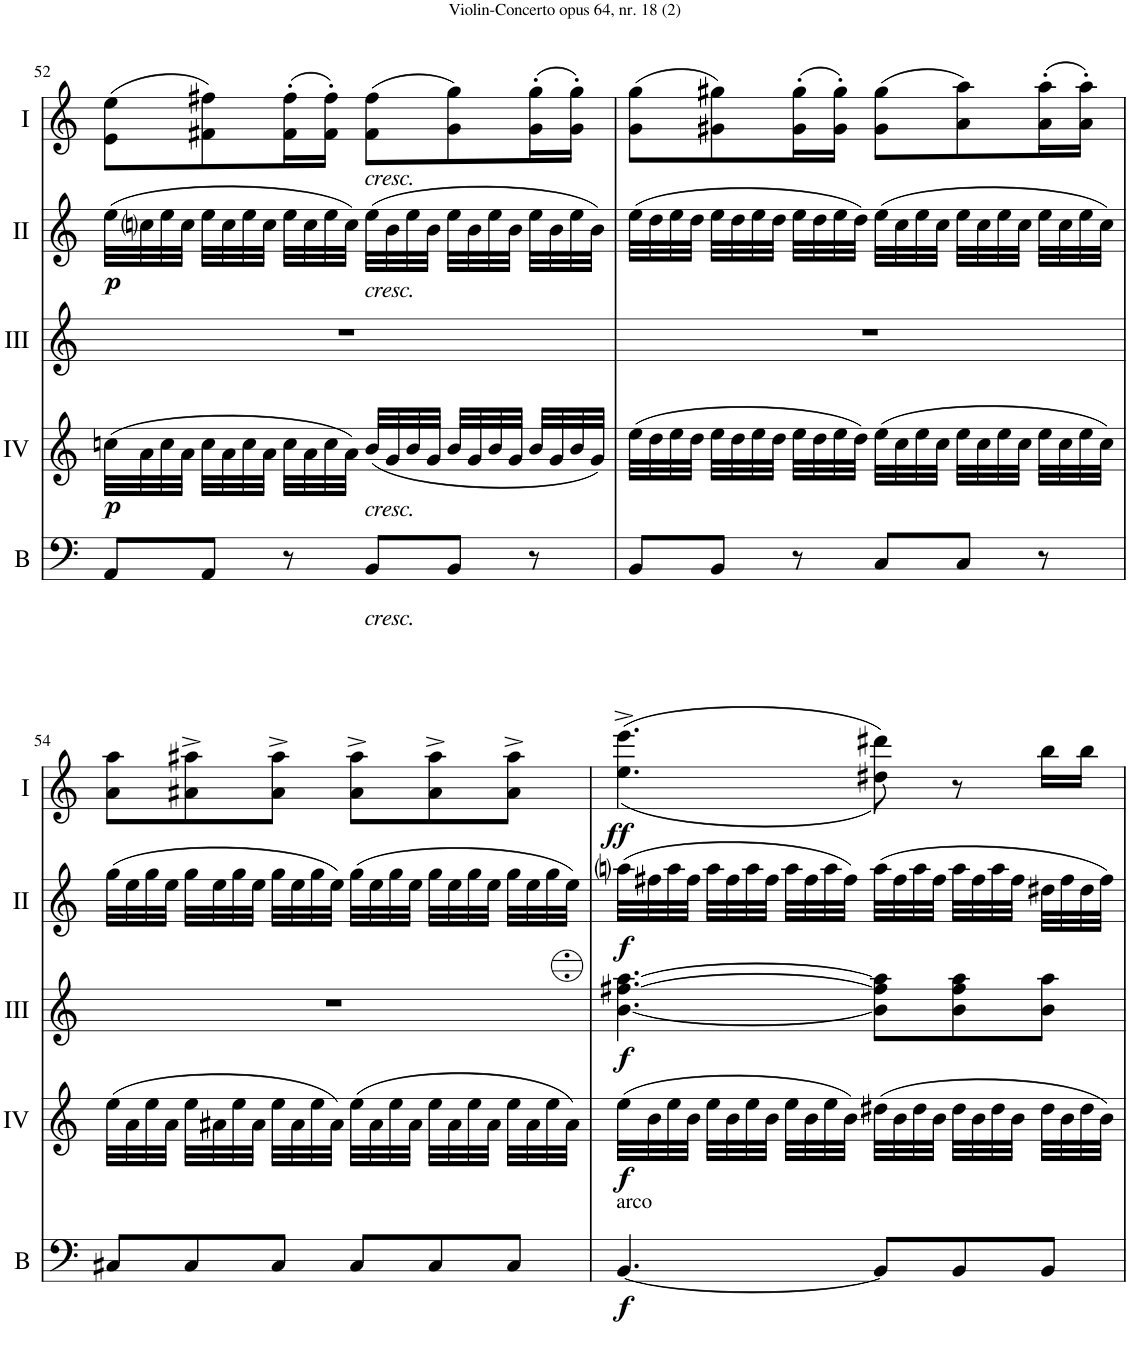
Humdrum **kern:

**kern	**dynam	**kern	**dynam	**kern	**dynam	**kern	**dynam	**kern	**dynam
*part5	*part5	*part4	*part4	*part3	*part3	*part2	*part2	*part1	*part1
*staff5	*staff5	*staff4	*staff4	*staff3	*staff3	*staff2	*staff2	*staff1	*staff1
*I"Bass	*	*I"Acc. 4	*	*I"Acc. 3	*	*I"Acc. 2	*	*I"Acc. 1	*
*I'B	*	*	*	*	*	*	*	*	*
!!LO:PB:g=z
*clefF4	*	*clefG2	*	*clefG2	*	*clefG2	*	*clefG2	*
*Trd7c12	*	*Trd7c12	*	*	*	*	*	*	*
*k[]	*	*k[]	*	*k[]	*	*k[]	*	*k[]	*
*M6/8	*	*M6/8	*	*M6/8	*	*M6/8	*	*M6/8	*
=52	=52	=52	=52	=52	=52	=52	=52	=52	=52
!	!	!	!LO:DY:b	!	!	!	!LO:DY:b	!	!
8AA/L	.	(32cccn\LLL	p	2.r	.	(32ee\LLL	p	(8e\ 8ee\L	.
.	.	32aa\	.	.	.	32ccni\	.	.	.
.	.	32ccc\	.	.	.	32ee\	.	.	.
.	.	32aa\JJJ	.	.	.	32cc\JJJ	.	.	.
8AA/J	.	32ccc\LLL	.	.	.	32ee\LLL	.	8f#X\ 8ff#X\)	.
.	.	32aa\	.	.	.	32cc\	.	.	.
.	.	32ccc\	.	.	.	32ee\	.	.	.
.	.	32aa\JJJ	.	.	.	32cc\JJJ	.	.	.
8r	.	32ccc\LLL	.	.	.	32ee\LLL	.	(16f#\' 16ff#\'L	.
.	.	32aa\	.	.	.	32cc\	.	.	.
.	.	32ccc\	.	.	.	32ee\	.	16f#\' 16ff#\'JJ)	.
.	.	32aa\JJJ)	.	.	.	32cc\JJJ)	.	.	.
!	!	!	!	!	!	!	!	!LO:TX:b:i:t=cresc.	!
!	!	!	!	!	!	!LO:TX:b:i:t=cresc.	!	!	!
!	!	!LO:TX:b:i:t=cresc.	!	!	!	!	!	!	!
!LO:TX:b:i:t=cresc.	!	!	!	!	!	!	!	!	!
8BB/L	.	(32bb/LLL	.	.	.	(32ee\LLL	.	(8f#\ 8ff#\L	.
.	.	32gg/	.	.	.	32b\	.	.	.
.	.	32bb/	.	.	.	32ee\	.	.	.
.	.	32gg/JJJ	.	.	.	32b\JJJ	.	.	.
8BB/J	.	32bb/LLL	.	.	.	32ee\LLL	.	8g\ 8gg\)	.
.	.	32gg/	.	.	.	32b\	.	.	.
.	.	32bb/	.	.	.	32ee\	.	.	.
.	.	32gg/JJJ	.	.	.	32b\JJJ	.	.	.
8r	.	32bb/LLL	.	.	.	32ee\LLL	.	(16g\' 16gg\'L	.
.	.	32gg/	.	.	.	32b\	.	.	.
.	.	32bb/	.	.	.	32ee\	.	16g\' 16gg\'JJ)	.
.	.	32gg/JJJ)	.	.	.	32b\JJJ)	.	.	.
=53	=53	=53	=53	=53	=53	=53	=53	=53	=53
8BB/L	.	(32eee\LLL	.	2.r	.	(32ee\LLL	.	(8g\ 8gg\L	.
.	.	32ddd\	.	.	.	32dd\	.	.	.
.	.	32eee\	.	.	.	32ee\	.	.	.
.	.	32ddd\JJJ	.	.	.	32dd\JJJ	.	.	.
8BB/J	.	32eee\LLL	.	.	.	32ee\LLL	.	8g#X\ 8gg#X\)	.
.	.	32ddd\	.	.	.	32dd\	.	.	.
.	.	32eee\	.	.	.	32ee\	.	.	.
.	.	32ddd\JJJ	.	.	.	32dd\JJJ	.	.	.
8r	.	32eee\LLL	.	.	.	32ee\LLL	.	(16g#\' 16gg#\'L	.
.	.	32ddd\	.	.	.	32dd\	.	.	.
.	.	32eee\	.	.	.	32ee\	.	16g#\' 16gg#\'JJ)	.
.	.	32ddd\JJJ)	.	.	.	32dd\JJJ)	.	.	.
8C/L	.	(32eee\LLL	.	.	.	(32ee\LLL	.	(8g#\ 8gg#\L	.
.	.	32ccc\	.	.	.	32cc\	.	.	.
.	.	32eee\	.	.	.	32ee\	.	.	.
.	.	32ccc\JJJ	.	.	.	32cc\JJJ	.	.	.
8C/J	.	32eee\LLL	.	.	.	32ee\LLL	.	8a\ 8aa\)	.
.	.	32ccc\	.	.	.	32cc\	.	.	.
.	.	32eee\	.	.	.	32ee\	.	.	.
.	.	32ccc\JJJ	.	.	.	32cc\JJJ	.	.	.
8r	.	32eee\LLL	.	.	.	32ee\LLL	.	(16a\' 16aa\'L	.
.	.	32ccc\	.	.	.	32cc\	.	.	.
.	.	32eee\	.	.	.	32ee\	.	16a\' 16aa\'JJ)	.
.	.	32ccc\JJJ)	.	.	.	32cc\JJJ)	.	.	.
!!LO:LB:g=z
=54	=54	=54	=54	=54	=54	=54	=54	=54	=54
8C#X/L	.	(32eee\LLL	.	2.r	.	(32gg\LLL	.	8a\ 8aa\L	.
.	.	32aa\	.	.	.	32ee\	.	.	.
.	.	32eee\	.	.	.	32gg\	.	.	.
.	.	32aa\JJJ	.	.	.	32ee\JJJ	.	.	.
8C#/	.	32eee\LLL	.	.	.	32gg\LLL	.	8a#X\^ 8aa#X\^	.
.	.	32aa#X\	.	.	.	32ee\	.	.	.
.	.	32eee\	.	.	.	32gg\	.	.	.
.	.	32aa#\JJJ	.	.	.	32ee\JJJ	.	.	.
8C#/J	.	32eee\LLL	.	.	.	32gg\LLL	.	8a#\^ 8aa#\^J	.
.	.	32aa#\	.	.	.	32ee\	.	.	.
.	.	32eee\	.	.	.	32gg\	.	.	.
.	.	32aa#\JJJ)	.	.	.	32ee\JJJ)	.	.	.
8C#/L	.	(32eee\LLL	.	.	.	(32gg\LLL	.	8a#\^ 8aa#\^L	.
.	.	32aa#\	.	.	.	32ee\	.	.	.
.	.	32eee\	.	.	.	32gg\	.	.	.
.	.	32aa#\JJJ	.	.	.	32ee\JJJ	.	.	.
8C#/	.	32eee\LLL	.	.	.	32gg\LLL	.	8a#\^ 8aa#\^	.
.	.	32aa#\	.	.	.	32ee\	.	.	.
.	.	32eee\	.	.	.	32gg\	.	.	.
.	.	32aa#\JJJ	.	.	.	32ee\JJJ	.	.	.
8C#/J	.	32eee\LLL	.	.	.	32gg\LLL	.	8a#\^ 8aa#\^J	.
.	.	32aa#\	.	.	.	32ee\	.	.	.
.	.	32eee\	.	.	.	32gg\	.	.	.
.	.	32aa#\JJJ)	.	.	.	32ee\JJJ)	.	.	.
=55	=55	=55	=55	=55	=55	=55	=55	=55	=55
!LO:TX:a:t=arco	!	!	!	!	!	!	!	!	!
!	!LO:DY:b	!	!LO:DY:b	!	!LO:DY:b	!	!LO:DY:b	!	!LO:DY:b
[4.BB/	f	(32eee\LLL	f	[4.B\ [4.f#X\ [4.a\	f	(32aani\LLL	f	(<(4.ee\^ 4.eee\^	ff
.	.	32bb\	.	.	.	32ff#X\	.	.	.
.	.	32eee\	.	.	.	32aa\	.	.	.
.	.	32bb\JJJ	.	.	.	32ff#\JJJ	.	.	.
.	.	32eee\LLL	.	.	.	32aa\LLL	.	.	.
.	.	32bb\	.	.	.	32ff#\	.	.	.
.	.	32eee\	.	.	.	32aa\	.	.	.
.	.	32bb\JJJ	.	.	.	32ff#\JJJ	.	.	.
.	.	32eee\LLL	.	.	.	32aa\LLL	.	.	.
.	.	32bb\	.	.	.	32ff#\	.	.	.
.	.	32eee\	.	.	.	32aa\	.	.	.
.	.	32bb\JJJ)	.	.	.	32ff#\JJJ)	.	.	.
8BB/L]	.	(32ddd#X\LLL	.	8B\] 8f#\] 8a\]L	.	(32aa\LLL	.	8dd#X\ 8ddd#X\))	.
.	.	32bb\	.	.	.	32ff#\	.	.	.
.	.	32ddd#\	.	.	.	32aa\	.	.	.
.	.	32bb\JJJ	.	.	.	32ff#\JJJ	.	.	.
8BB/	.	32ddd#\LLL	.	8B\ 8f#\ 8a\	.	32aa\LLL	.	8r	.
.	.	32bb\	.	.	.	32ff#\	.	.	.
.	.	32ddd#\	.	.	.	32aa\	.	.	.
.	.	32bb\JJJ	.	.	.	32ff#\JJJ	.	.	.
8BB/J	.	32ddd#\LLL	.	8B\ 8a\J	.	32dd#X\LLL	.	16bb\LL	.
.	.	32bb\	.	.	.	32ff#\	.	.	.
.	.	32ddd#\	.	.	.	32dd#\	.	16bb\JJ	.
.	.	32bb\JJJ)	.	.	.	32ff#\JJJ)	.	.	.
=	=	=	=	=	=	=	=	=	=
*-	*-	*-	*-	*-	*-	*-	*-	*-	*-
